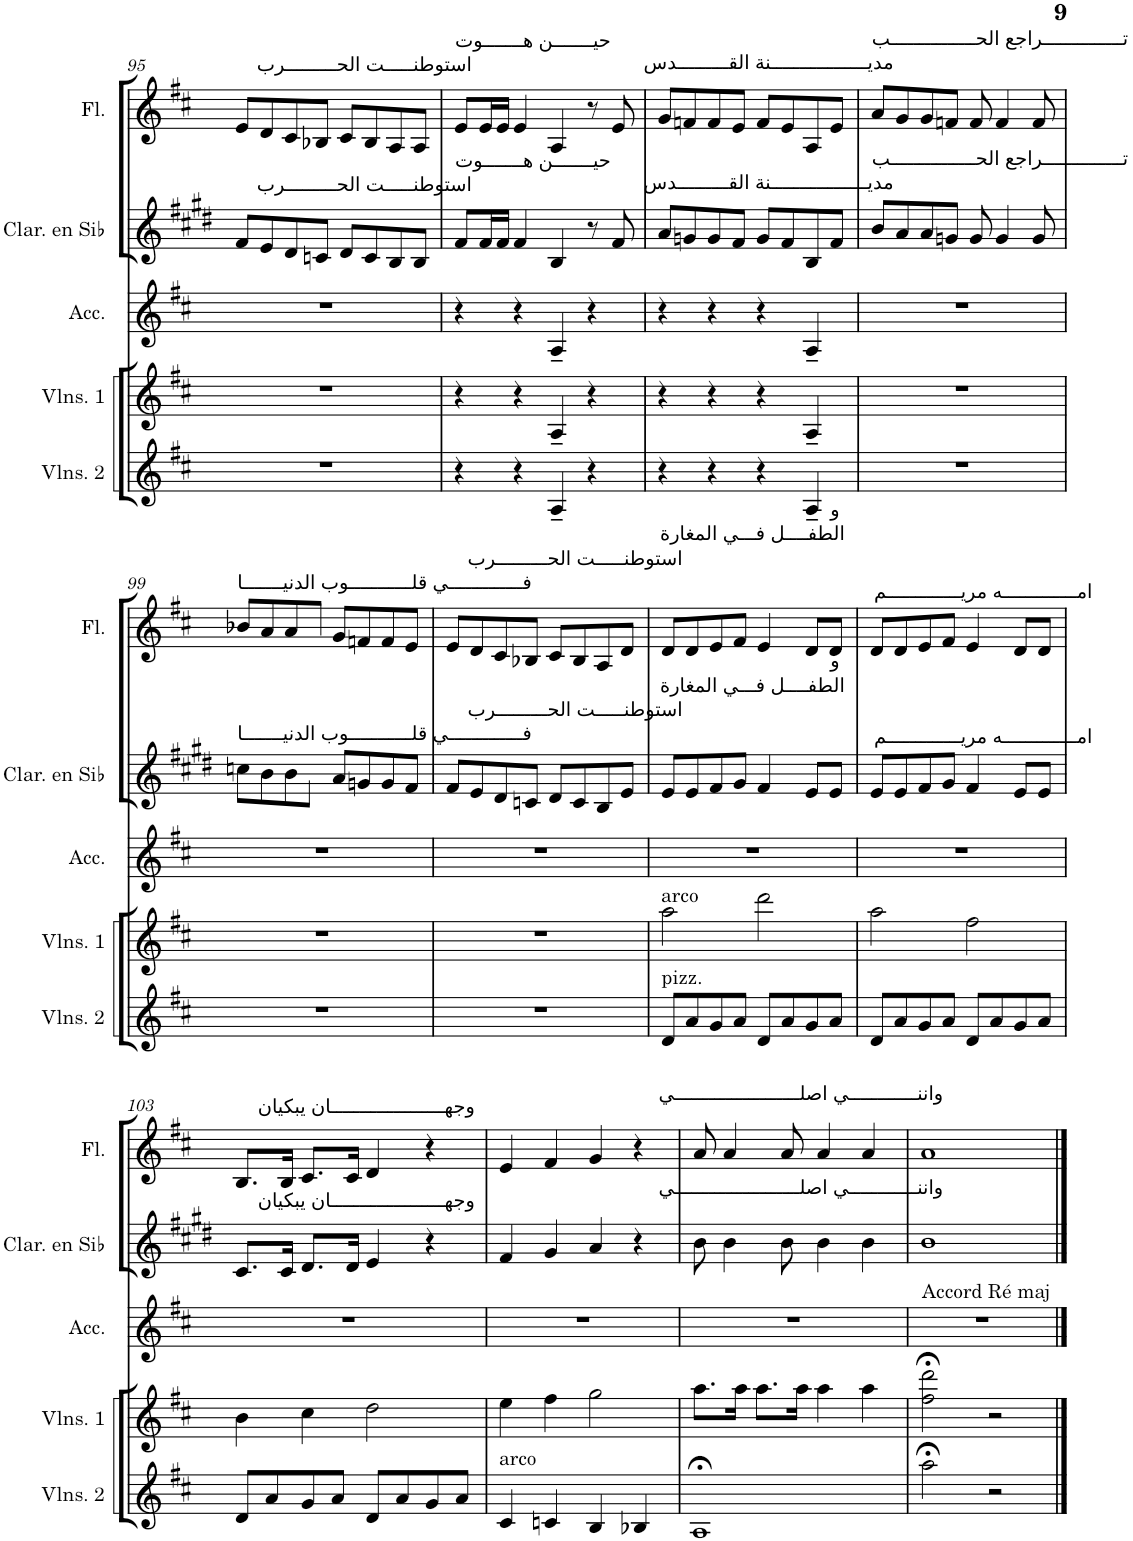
**kern	**kern	**kern	**kern	**kern
*part5	*part4	*part3	*part2	*part1
*staff5	*staff4	*staff3	*staff2	*staff1
*I"Violons 2	*I"Violons 1	*I"Accordéon	*I"Clarinette en Sib	*I"Flûte
*I'Vlns. 2	*I'Vlns. 1	*I'Acc.	*I'Clar. en Sib	*I'Fl.
!!LO:PB:g=z
*clefG2	*clefG2	*clefG2	*clefG2	*clefG2
*	*	*	*Trd1c2	*
*k[f#c#]	*k[f#c#]	*k[f#c#]	*k[f#c#g#d#]	*k[f#c#]
*M4/4	*M4/4	*M4/4	*M4/4	*M4/4
=95	=95	=95	=95	=95
!	!	!	!	!LO:TX:a:t=استوطنـــــت الحـــــــــرب
!	!	!	!LO:TX:a:t=استوطنـــــت الحـــــــــرب	!
1r	1r	1r	8f#/L	8e/L
.	.	.	8e/	8d/
.	.	.	8d#/	8c#/
.	.	.	8cn/J	8B-X/J
.	.	.	8d#/L	8c#/L
.	.	.	8c/	8B-/
.	.	.	8B/	8A/
.	.	.	8B/J	8A/J
=96	=96	=96	=96	=96
!	!	!	!	!LO:TX:a:t=حيـــــــن هـــــــوت
!	!	!	!LO:TX:a:t=حيـــــــن هـــــــوت	!
4r	4r	4r	8f#/L	8e/L
.	.	.	16f#/L	16e/L
.	.	.	16f#/JJ	16e/JJ
4r	4r	4r	4f#/	4e/
4A~/	4A~/	4A~/	4B/	4A/
4r	4r	4r	8r	8r
!	!	!	!	!LO:TX:a:t=مديـــــــــــــــــنة القـــــــــدس
!	!	!	!LO:TX:a:t=مديـــــــــــــــــنة القـــــــــدس	!
.	.	.	8f#/	8e/
=97	=97	=97	=97	=97
4r	4r	4r	8a/L	8g/L
.	.	.	8gn/	8fn/
4r	4r	4r	8g/	8f/
.	.	.	8f#/J	8e/J
4r	4r	4r	8g/L	8f/L
.	.	.	8f#/	8e/
4A~/	4A~/	4A~/	8B/	8A/
.	.	.	8f#/J	8e/J
=98	=98	=98	=98	=98
!	!	!	!	!LO:TX:a:t=تــــــــــــــراجع الحـــــــــــــــب
!	!	!	!LO:TX:a:t=تــــــــــــــراجع الحـــــــــــــــب	!
1r	1r	1r	8b/L	8a/L
.	.	.	8a/	8g/
.	.	.	8a/	8g/
.	.	.	8gn/J	8fn/J
.	.	.	8g/	8f/
.	.	.	4g/	4f/
.	.	.	8g/	8f/
!!LO:LB:g=z
=99	=99	=99	=99	=99
!	!	!	!	!LO:TX:a:t=فـــــــــــــي قلـــــــــــوب الدنيـــــــا
!	!	!	!LO:TX:a:t=فـــــــــــــي قلـــــــــــوب الدنيـــــــا	!
1r	1r	1r	8ccn\L	8b-X/L
.	.	.	8b\	8a/
.	.	.	8b\	8a/
.	.	.	8a\J	8g/J
.	.	.	8a/L	8g/L
.	.	.	8gn/	8fn/
.	.	.	8g/	8f/
.	.	.	8f#/J	8e/J
=100	=100	=100	=100	=100
!	!	!	!	!LO:TX:a:t=استوطنـــــت الحـــــــــرب
!	!	!	!LO:TX:a:t=استوطنـــــت الحـــــــــرب	!
1r	1r	1r	8f#/L	8e/L
.	.	.	8e/	8d/
.	.	.	8d#/	8c#/
.	.	.	8cn/J	8B-X/J
.	.	.	8d#/L	8c#/L
.	.	.	8c/	8B-/
.	.	.	8B/	8A/
.	.	.	8e/J	8d/J
=101	=101	=101	=101	=101
!	!	!	!	!LO:TX:a:t=الطفــــل فـــي المغارة
!	!	!	!LO:TX:a:t=الطفــــل فـــي المغارة	!
!	!LO:TX:a:t=arco	!	!	!
!LO:TX:a:t=pizz.	!	!	!	!
8d/L	2aa\	1r	8e/L	8d/L
8a/	.	.	8e/	8d/
8g/	.	.	8f#/	8e/
8a/J	.	.	8g#/J	8f#/J
8d/L	2ddd\	.	4f#/	4e/
8a/	.	.	.	.
8g/	.	.	8e/L	8d/L
!	!	!	!	!LO:TX:a:t=و
!	!	!	!LO:TX:a:t=و	!
8a/J	.	.	8e/J	8d/J
=102	=102	=102	=102	=102
!	!	!	!	!LO:TX:a:t=امـــــــــــــه مريـــــــــــــم
!	!	!	!LO:TX:a:t=امـــــــــــــه مريـــــــــــــم	!
8d/L	2aa\	1r	8e/L	8d/L
8a/	.	.	8e/	8d/
8g/	.	.	8f#/	8e/
8a/J	.	.	8g#/J	8f#/J
8d/L	2ff#\	.	4f#/	4e/
8a/	.	.	.	.
8g/	.	.	8e/L	8d/L
8a/J	.	.	8e/J	8d/J
!!LO:LB:g=z
=103	=103	=103	=103	=103
!	!	!	!	!LO:TX:a:t=وجهــــــــــــــــــــان يبكيان
!	!	!	!LO:TX:a:t=وجهــــــــــــــــــــان يبكيان	!
8d/L	4b\	1r	8.c#/L	8.B/L
8a/	.	.	.	.
.	.	.	16c#/Jk	16B/Jk
8g/	4cc#\	.	8.d#/L	8.c#/L
8a/J	.	.	.	.
.	.	.	16d#/Jk	16c#/Jk
8d/L	2dd\	.	4e/	4d/
8a/	.	.	.	.
8g/	.	.	4r	4r
8a/J	.	.	.	.
=104	=104	=104	=104	=104
!LO:TX:a:t=arco	!	!	!	!
4c#/	4ee\	1r	4f#/	4e/
4cn/	4ff#\	.	4g#/	4f#/
4B/	2gg\	.	4a/	4g/
4B-X/	.	.	4r	4r
=105	=105	=105	=105	=105
!	!	!	!	!LO:TX:a:t=واننــــــــــــي اصلــــــــــــــــــــــي
!	!	!	!LO:TX:a:t=واننــــــــــــي اصلــــــــــــــــــــــي	!
1A;<	8.aa\L	1r	8b\	8a/
.	.	.	4b\	4a/
.	16aa\Jk	.	.	.
.	8.aa\L	.	.	.
.	.	.	8b\	8a/
.	16aa\Jk	.	.	.
.	4aa\	.	4b\	4a/
.	4aa\	.	4b\	4a/
=106	=106	=106	=106	=106
!	!	!LO:TX:a:t=Accord Ré maj	!	!
2aa;<\	2ff#\;< 2ddd\;<	1r	1b	1a
2r	2r	.	.	.
==	==	==	==	==
*-	*-	*-	*-	*-
